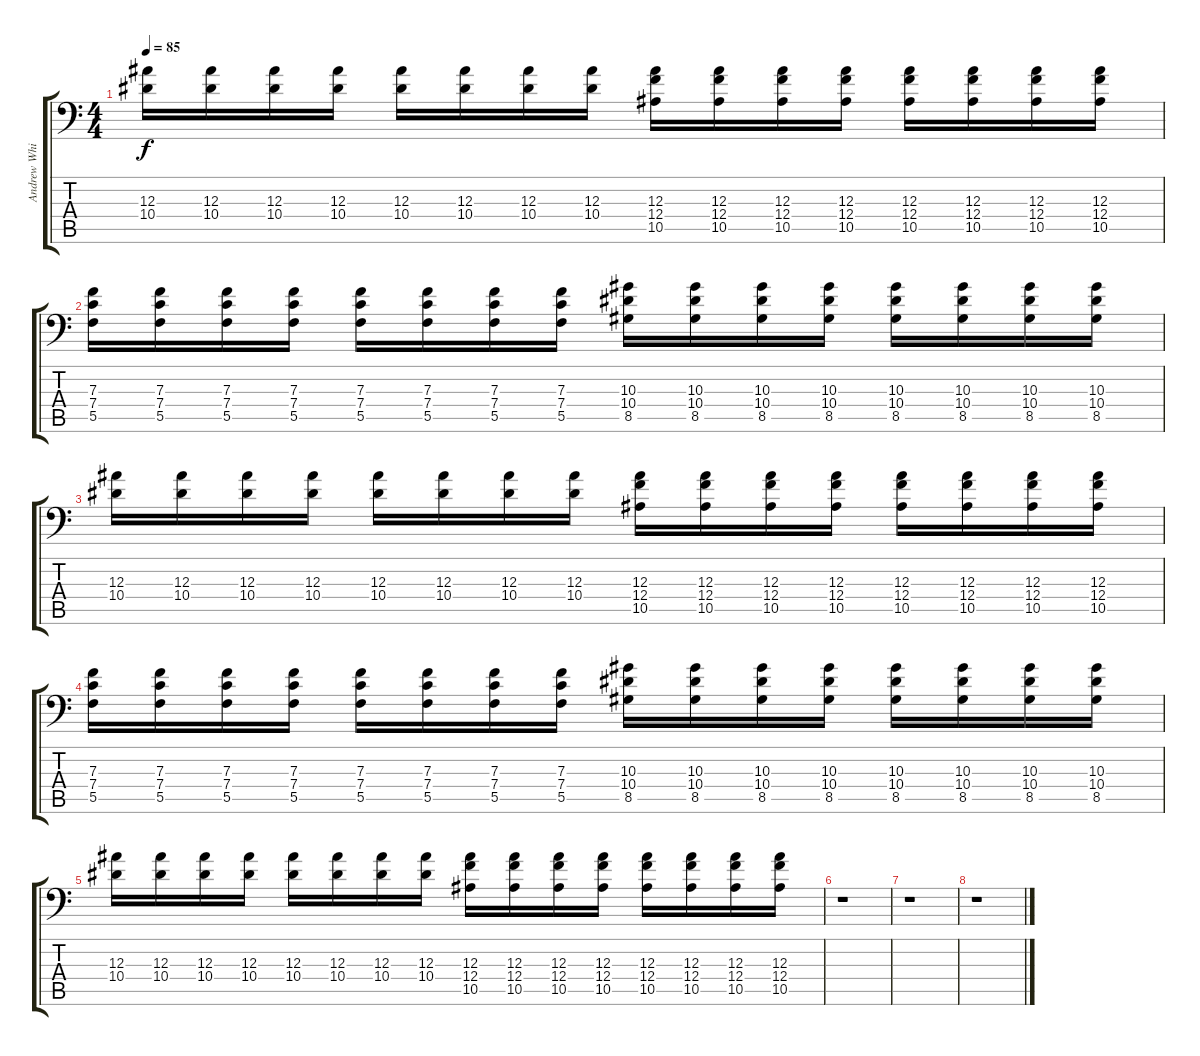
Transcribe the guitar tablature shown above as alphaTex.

\track ("Andrew Whiting" "Andrew Whi") {instrument distortionguitar}
\staff {score tabs}
\tuning (G3 D3 Bb2 F2 C2 F1) {hide}
\ts (4 4)
\tempo 85
\clef f4
\ks c
(12.3 10.4).16{dy f} (12.3 10.4).16 (12.3 10.4).16 (12.3 10.4).16 (12.3 10.4).16 (12.3 10.4).16 (12.3 10.4).16 (12.3 10.4).16 (12.3 12.4 10.5).16 (12.3 12.4 10.5).16 (12.3 12.4 10.5).16 (12.3 12.4 10.5).16 (12.3 12.4 10.5).16 (12.3 12.4 10.5).16 (12.3 12.4 10.5).16 (12.3 12.4 10.5).16 |
(7.3 7.4 5.5).16 (7.3 7.4 5.5).16 (7.3 7.4 5.5).16 (7.3 7.4 5.5).16 (7.3 7.4 5.5).16 (7.3 7.4 5.5).16 (7.3 7.4 5.5).16 (7.3 7.4 5.5).16 (10.3 10.4 8.5).16 (10.3 10.4 8.5).16 (10.3 10.4 8.5).16 (10.3 10.4 8.5).16 (10.3 10.4 8.5).16 (10.3 10.4 8.5).16 (10.3 10.4 8.5).16 (10.3 10.4 8.5).16 |
(12.3 10.4).16 (12.3 10.4).16 (12.3 10.4).16 (12.3 10.4).16 (12.3 10.4).16 (12.3 10.4).16 (12.3 10.4).16 (12.3 10.4).16 (12.3 12.4 10.5).16 (12.3 12.4 10.5).16 (12.3 12.4 10.5).16 (12.3 12.4 10.5).16 (12.3 12.4 10.5).16 (12.3 12.4 10.5).16 (12.3 12.4 10.5).16 (12.3 12.4 10.5).16 |
(7.3 7.4 5.5).16 (7.3 7.4 5.5).16 (7.3 7.4 5.5).16 (7.3 7.4 5.5).16 (7.3 7.4 5.5).16 (7.3 7.4 5.5).16 (7.3 7.4 5.5).16 (7.3 7.4 5.5).16 (10.3 10.4 8.5).16 (10.3 10.4 8.5).16 (10.3 10.4 8.5).16 (10.3 10.4 8.5).16 (10.3 10.4 8.5).16 (10.3 10.4 8.5).16 (10.3 10.4 8.5).16 (10.3 10.4 8.5).16 |
(12.3 10.4).16 (12.3 10.4).16 (12.3 10.4).16 (12.3 10.4).16 (12.3 10.4).16 (12.3 10.4).16 (12.3 10.4).16 (12.3 10.4).16 (12.3 12.4 10.5).16 (12.3 12.4 10.5).16 (12.3 12.4 10.5).16 (12.3 12.4 10.5).16 (12.3 12.4 10.5).16 (12.3 12.4 10.5).16 (12.3 12.4 10.5).16 (12.3 12.4 10.5).16 |
r.1 |
r.1 |
r.1
